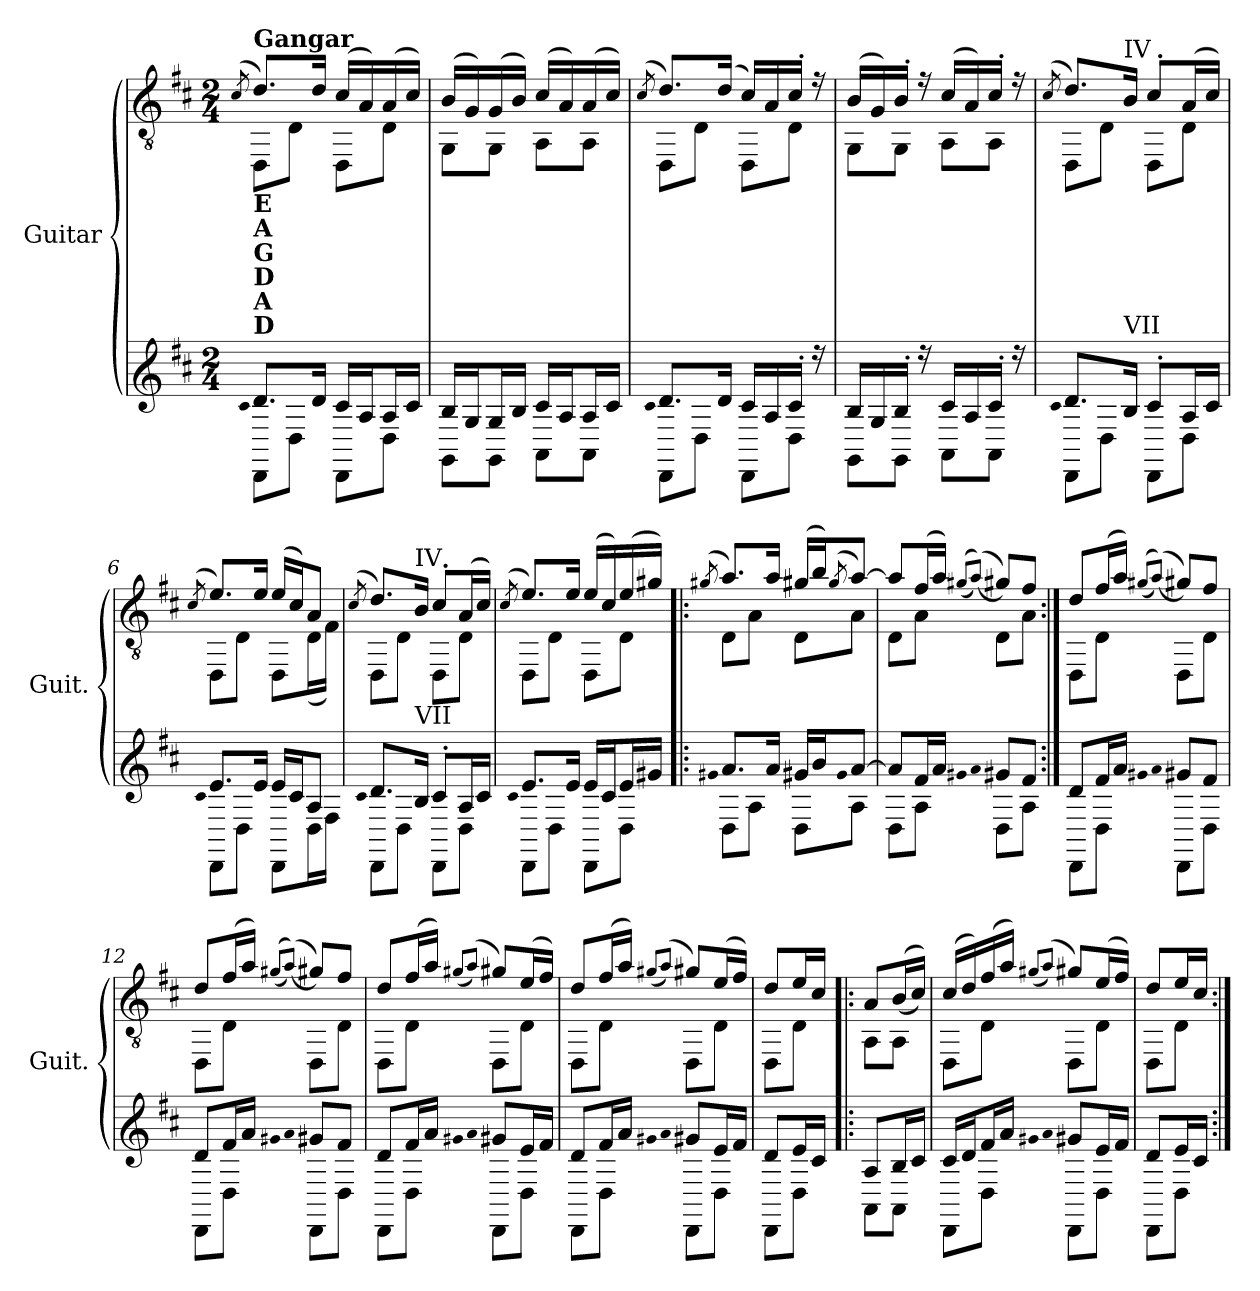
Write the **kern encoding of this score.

**kern	**kern
*part1	*part1
*staff2	*staff1
*I"Guitar	*
*I'Guit.	*
*stria6	*
*	*clefGv2
*k[f#c#]	*k[f#c#]
*M2/4	*M2/4
=1	=1
qc#	(<8qc#/
*^	*^
!	!	!LO:TX:a:B:t=Gangar	!
!	!	!LO:TX:b:B:t=E	!
!	!	!LO:TX:b:B:t=A	!
!	!	!LO:TX:b:B:t=G	!
!	!	!LO:TX:b:B:t=D	!
!	!	!LO:TX:b:B:t=A	!
!	!	!LO:TX:b:B:t=D	!
8.dL	8DDL	8.d/L)	8DD\L
.	8DJ	.	8D\J
16dJk	.	16d/Jk	.
16c#LL	8DDL	(>16c#/LL	8DD\L
16AJ	.	16A/)	.
16AL	8DJ	(>16A/	8D\J
16c#JJ	.	16c#/JJ)	.
=2	=2	=2	=2
16BLL	8GGL	(>16B/LL	8GG\L
16GJ	.	16G/)	.
16GL	8GGJ	(>16G/	8GG\J
16BJJ	.	16B/JJ)	.
16c#LL	8AAL	(>16c#/LL	8AA\L
16AJ	.	16A/)	.
16AL	8AAJ	(>16A/	8AA\J
16c#JJ	.	16c#/JJ)	.
!!LO:LB:g=z	!!
=3	=3	=3	=3
qc#	.	(<8qc#/	.
8.dL	8DDL	8.d/L)	8DD\L
.	8DJ	.	8D\J
16dJk	.	(>16d/Jk	.
16c#LL	8DDL	16c#/LL)	8DD\L
16A	.	16A/	.
16c#'JJ	8DJ	16c#'/JJ	8D\J
16r	.	16r	.
=4	=4	=4	=4
16BLL	8GGL	(>16B/LL	8GG\L
16G	.	16G/)	.
16B'JJ	8GGJ	16B'/JJ	8GG\J
16r	.	16r	.
16c#LL	8AAL	(>16c#/LL	8AA\L
16A	.	16A/)	.
16c#'JJ	8AAJ	16c#'/JJ	8AA\J
16r	.	16r	.
=5	=5	=5	=5
qc#	.	(<8qc#/	.
8.dL	8DDL	8.d/L)	8DD\L
.	8DJ	.	8D\J
!	!	!LO:TX:a:t=IV	!
!LO:TX:a:t=VII	!	!	!
16BJk	.	16B/Jk	.
8c#'L	8DDL	8c#'/L	8DD\L
16AL	8DJ	(>16A/L	8D\J
16c#JJ	.	16c#/JJ)	.
!!LO:LB:g=z	!!
=6	=6	=6	=6
qc#	.	(<8qc#/	.
8.eL	8DDL	8.e/L)	8DD\L
.	8DJ	.	8D\J
16eJk	.	16e/Jk	.
16eLL	8DDL	(>16e/LL	8DD\L
16c#J	.	16c#/J)	.
8AJ	16DL	8A/J	(<16D\L
.	16F#JJ	.	16F#\JJ)
=7	=7	=7	=7
qc#	.	(<8qc#/	.
8.dL	8DDL	8.d/L)	8DD\L
.	8DJ	.	8D\J
!	!	!LO:TX:a:t=IV	!
!LO:TX:a:t=VII	!	!	!
16BJk	.	16B/Jk	.
8c#'L	8DDL	8c#'/L	8DD\L
16AL	8DJ	(>16A/L	8D\J
16c#JJ	.	16c#/JJ)	.
=8	=8	=8	=8
qc#	.	(<8qc#/	.
8.eL	8DDL	8.e/L)	8DD\L
.	8DJ	.	8D\J
16eJk	.	16e/Jk	.
16eLL	8DDL	(>16e/LL	8DD\L
16c#J	.	16c#/)	.
16eL	8DJ	(>16e/	8D\J
16g#JJ	.	16g#X/JJ)	.
!!LO:PB:g=z	!!
=9!|:	=9!|:	=9!|:	=9!|:
qg#	.	(<8qg#X/	.
8.aL	8DL	8.a/L)	8D\L
.	8AJ	.	8A\J
16aJk	.	16a/Jk	.
16g#LL	8DL	(>16g#/LL	8D\L
16bJ	.	16b/J)	.
qg#	.	(<8qg#/	.
[8aJ	8AJ	[8a/J)	8A\J
=10	=10	=10	=10
8aL]	8DL	8a/L]	8D\L
16f#L	8AJ	(>16f#/L	8A\J
16aJJ	.	16a/JJ)	.
qg#	.	(<(<8qg#X/L	.
qa	.	(<(<8qa/J))	.
8g#L	8DL	8g#/L))	8D\L
8f#J	8AJ	8f#/J	8A\J
=11:|!	=11:|!	=11:|!	=11:|!
8dL	8DDL	8d/L	8DD\L
16f#L	8DJ	(>16f#/L	8D\J
16aJJ	.	16a/JJ)	.
qg#	.	(<(<8qg#X/L	.
qa	.	(<(<8qa/J))	.
8g#L	8DDL	8g#/L))	8DD\L
8f#J	8DJ	8f#/J	8D\J
!!LO:LB:g=z	!!
=12	=12	=12	=12
8dL	8DDL	8d/L	8DD\L
16f#L	8DJ	(>16f#/L	8D\J
16aJJ	.	16a/JJ)	.
qg#	.	(<(<8qg#X/L	.
qa	.	(<(<8qa/J))	.
8g#XL	8DDL	8g#/L))	8DD\L
8f#J	8DJ	8f#/J	8D\J
=13	=13	=13	=13
8dL	8DDL	8d/L	8DD\L
16f#L	8DJ	(>16f#/L	8D\J
16aJJ	.	16a/JJ)	.
qg#X	.	(<8qg#X/L	.
qa	.	(<8qa/J)	.
8g#L	8DDL	8g#/L)	8DD\L
16eL	8DJ	(>16e/L	8D\J
16f#JJ	.	16f#/JJ)	.
=14	=14	=14	=14
8dL	8DDL	8d/L	8DD\L
16f#L	8DJ	(>16f#/L	8D\J
16aJJ	.	16a/JJ)	.
qg#X	.	(<8qg#X/L	.
qa	.	(<8qa/J)	.
8g#L	8DDL	8g#/L)	8DD\L
16eL	8DJ	(>16e/L	8D\J
16f#JJ	.	16f#/JJ)	.
!!LO:LB:g=z	!!
=15	=15	=15	=15
8dL	8DDL	8d/L	8DD\L
16eL	8DJ	16e/L	8D\J
16c#JJ	.	16c#/JJ	.
=16!|:	=16!|:	=16!|:	=16!|:
8AL	8AAL	8A/L	8AA\L
16BL	8AAJ	(>(>16B/L	8AA\J
16c#JJ	.	16c#/JJ))	.
=17	=17	=17	=17
16c#LL	8DDL	(>16c#/LL	8DD\L
16dJ	.	16d/)	.
16f#L	8DJ	(>16f#/	8D\J
16aJJ	.	16a/JJ)	.
qg#	.	(<8qg#X/L	.
qa	.	(<8qa/J)	.
8g#L	8DDL	8g#/L)	8DD\L
16eL	8DJ	(>16e/L	8D\J
16f#JJ	.	16f#/JJ)	.
=18	=18	=18	=18
8dL	8DDL	8d/L	8DD\L
16eL	8DJ	16e/L	8D\J
16c#JJ	.	16c#/JJ	.
*v	*v	*	*
*	*v	*v
=:|!	=:|!
*-	*-
